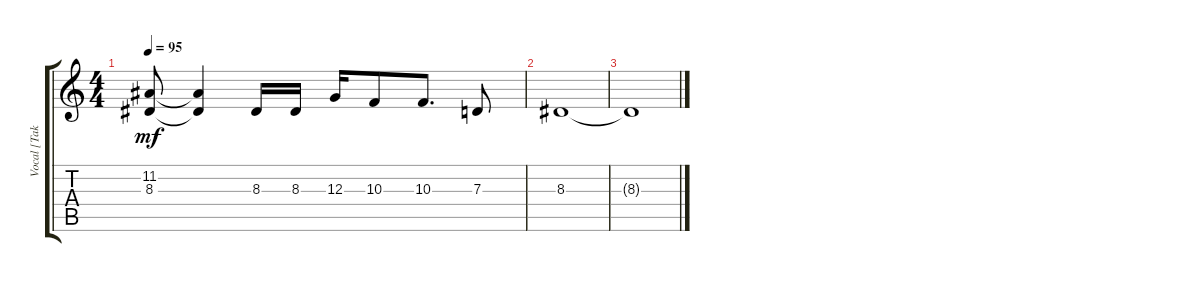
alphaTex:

\track ("Vocal [Taka]" "Vocal [Tak") {instrument recorder}
\staff {score tabs}
\tuning (E4 B3 G3 D3 A2 E2) {hide}
\ts (4 4)
\tempo 95
\clef g2
\ks c
(11.2{t} 8.3{t}).8{dy mf} (11.2{t} 8.3{t}).4 8.3.16 8.3.16 12.3.16 10.3.8 10.3.8{d} 7.3.8 |
8.3.1 |
8.3{t}.1
